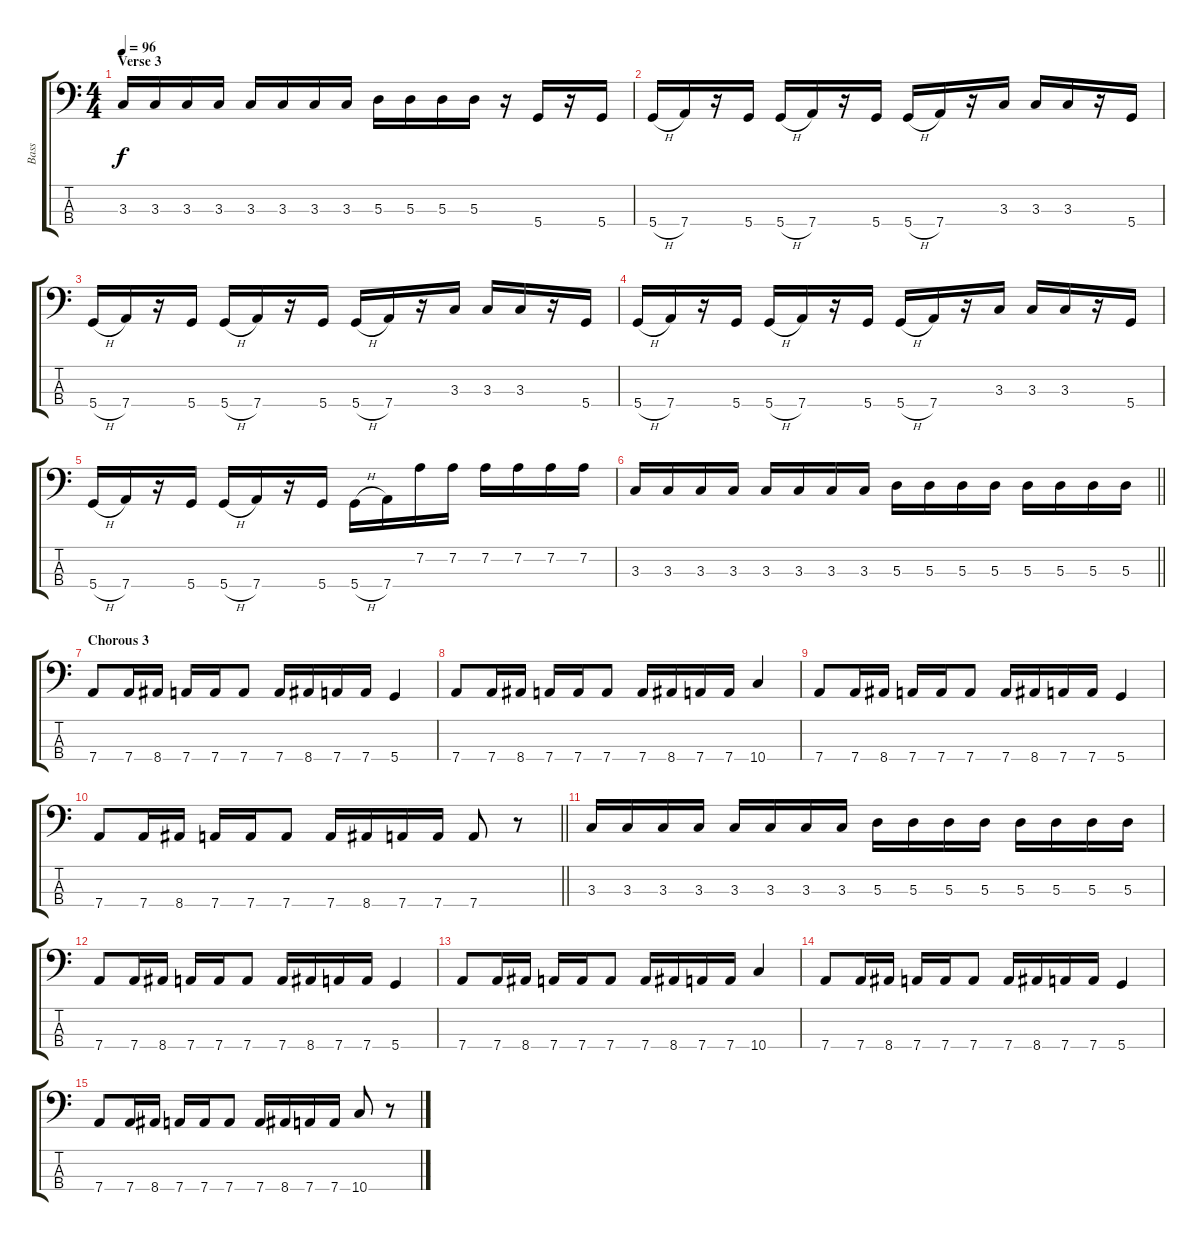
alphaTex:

\track ("Bass" "Bass") {instrument electricbassfinger}
\staff {score tabs}
\tuning (G2 D2 A1 D1) {hide}
\ts (4 4)
\section ("" "Verse 3")
\tempo 96
\clef f4
\ks c
3.3.16{dy f} 3.3.16 3.3.16 3.3.16 3.3.16 3.3.16 3.3.16 3.3.16 5.3.16 5.3.16 5.3.16 5.3.16 r.16 5.4.16 r.16 5.4.16 |
5.4{h}.16 7.4.16 r.16 5.4.16 5.4{h}.16 7.4.16 r.16 5.4.16 5.4{h}.16 7.4.16 r.16 3.3.16 3.3.16 3.3.16 r.16 5.4.16 |
5.4{h}.16 7.4.16 r.16 5.4.16 5.4{h}.16 7.4.16 r.16 5.4.16 5.4{h}.16 7.4.16 r.16 3.3.16 3.3.16 3.3.16 r.16 5.4.16 |
5.4{h}.16 7.4.16 r.16 5.4.16 5.4{h}.16 7.4.16 r.16 5.4.16 5.4{h}.16 7.4.16 r.16 3.3.16 3.3.16 3.3.16 r.16 5.4.16 |
5.4{h}.16 7.4.16 r.16 5.4.16 5.4{h}.16 7.4.16 r.16 5.4.16 5.4{h}.16 7.4.16 7.2.16 7.2.16 7.2.16 7.2.16 7.2.16 7.2.16 |
\barLineRight lightlight
3.3.16 3.3.16 3.3.16 3.3.16 3.3.16 3.3.16 3.3.16 3.3.16 5.3.16 5.3.16 5.3.16 5.3.16 5.3.16 5.3.16 5.3.16 5.3.16 |
\section ("" "Chorous 3")
7.4.8 7.4.16 8.4.16 7.4.16 7.4.16 7.4.8 7.4.16 8.4.16 7.4.16 7.4.16 5.4.4 |
7.4.8 7.4.16 8.4.16 7.4.16 7.4.16 7.4.8 7.4.16 8.4.16 7.4.16 7.4.16 10.4.4 |
7.4.8 7.4.16 8.4.16 7.4.16 7.4.16 7.4.8 7.4.16 8.4.16 7.4.16 7.4.16 5.4.4 |
\barLineRight lightlight
7.4.8 7.4.16 8.4.16 7.4.16 7.4.16 7.4.8 7.4.16 8.4.16 7.4.16 7.4.16 7.4.8 r.8 |
\section ("" "")
3.3.16 3.3.16 3.3.16 3.3.16 3.3.16 3.3.16 3.3.16 3.3.16 5.3.16 5.3.16 5.3.16 5.3.16 5.3.16 5.3.16 5.3.16 5.3.16 |
7.4.8 7.4.16 8.4.16 7.4.16 7.4.16 7.4.8 7.4.16 8.4.16 7.4.16 7.4.16 5.4.4 |
7.4.8 7.4.16 8.4.16 7.4.16 7.4.16 7.4.8 7.4.16 8.4.16 7.4.16 7.4.16 10.4.4 |
7.4.8 7.4.16 8.4.16 7.4.16 7.4.16 7.4.8 7.4.16 8.4.16 7.4.16 7.4.16 5.4.4 |
7.4.8 7.4.16 8.4.16 7.4.16 7.4.16 7.4.8 7.4.16 8.4.16 7.4.16 7.4.16 10.4.8 r.8
